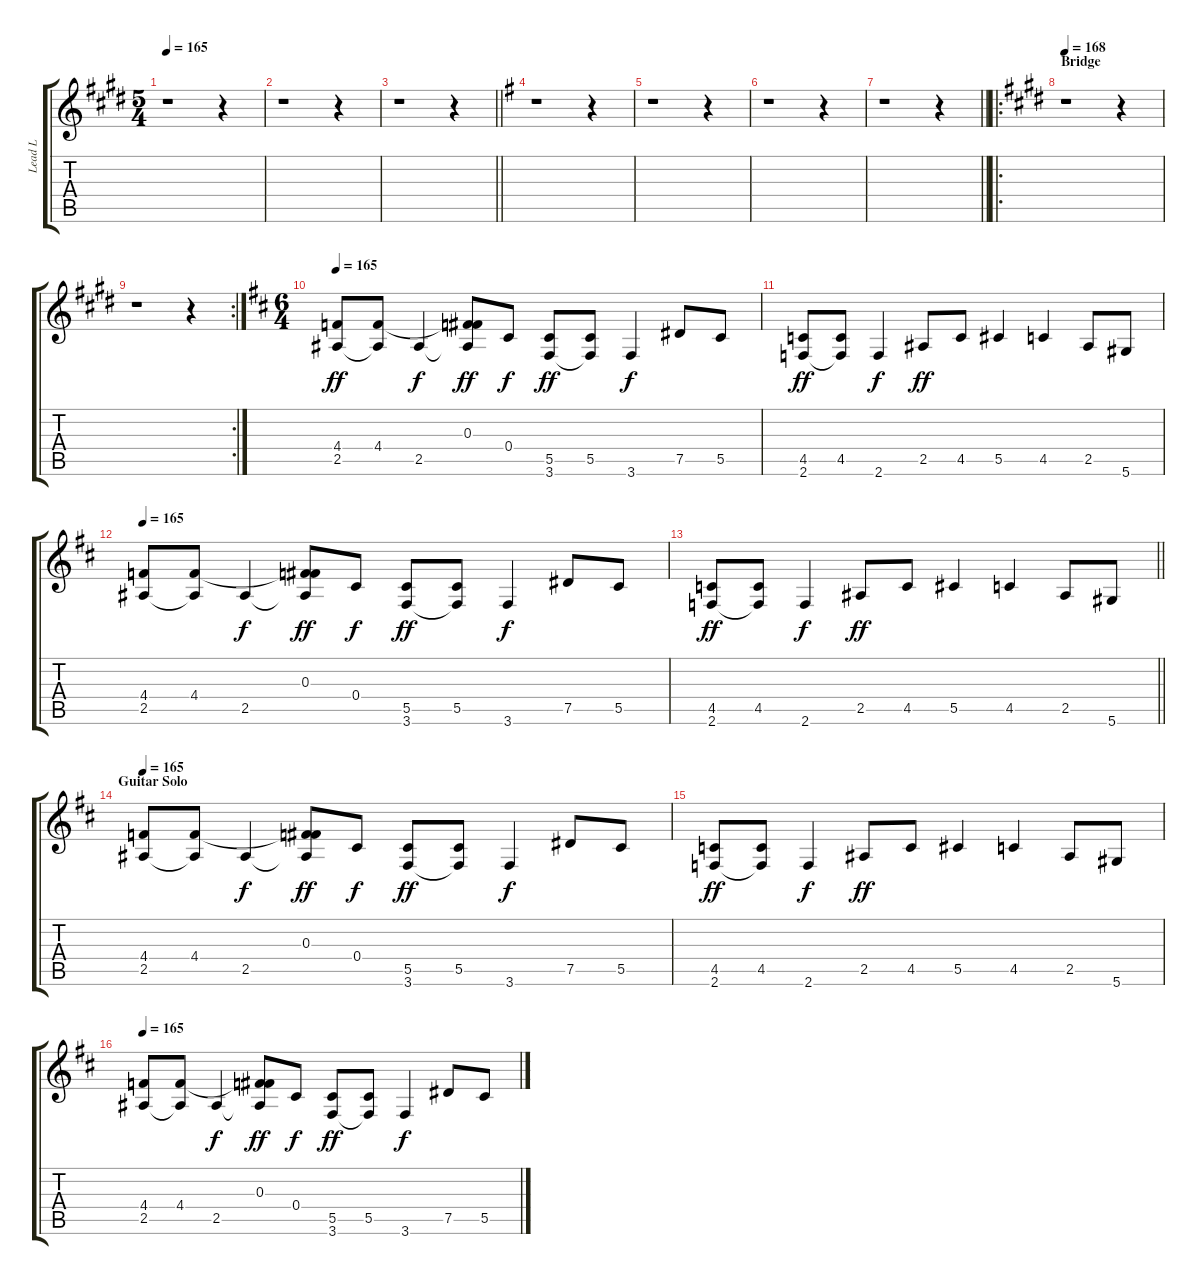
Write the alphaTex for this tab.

\track ("Lead L" "Lead L") {instrument distortionguitar}
\staff {score tabs}
\tuning (Eb4 Bb3 Gb3 Db3 Ab2 Eb2) {hide}
\ts (5 4)
\tempo 165
\clef g2
\ks e
r.1{dy ppp} r.4 |
r.1 r.4 |
\barLineRight lightlight
r.1 r.4 |
\ks g
r.1 r.4 |
r.1 r.4 |
r.1 r.4 |
\barLineRight lightlight
r.1 r.4 |
\ro
\section ("" "Bridge")
\tempo 168
\ks e
r.1 r.4 |
\rc 2
r.1 r.4 |
\ts (6 4)
\tempo 165
\ks d
(4.4 2.5).8{dy ff} (4.4 2.5{t}).8 2.5.4{dy f} (0.3 4.4{t} 2.5{t}).8{dy ff} 0.4.8{dy f} (5.5 3.6).8{dy ff} (5.5 3.6{t}).8 3.6.4{dy f} 7.5.8 5.5.8 |
(4.5 2.6).8{dy ff} (4.5 2.6{t}).8 2.6.4{dy f} 2.5.8{dy ff} 4.5.8 5.5.4 4.5.4 2.5.8 5.6.8 |
\tempo 165
(4.4 2.5).8 (4.4 2.5{t}).8 2.5.4{dy f} (0.3 4.4{t} 2.5{t}).8{dy ff} 0.4.8{dy f} (5.5 3.6).8{dy ff} (5.5 3.6{t}).8 3.6.4{dy f} 7.5.8 5.5.8 |
\barLineRight lightlight
(4.5 2.6).8{dy ff} (4.5 2.6{t}).8 2.6.4{dy f} 2.5.8{dy ff} 4.5.8 5.5.4 4.5.4 2.5.8 5.6.8 |
\section ("" "Guitar Solo")
\tempo 169
\tempo 165
(4.4 2.5).8 (4.4 2.5{t}).8 2.5.4{dy f} (0.3 4.4{t} 2.5{t}).8{dy ff} 0.4.8{dy f} (5.5 3.6).8{dy ff} (5.5 3.6{t}).8 3.6.4{dy f} 7.5.8 5.5.8 |
(4.5 2.6).8{dy ff} (4.5 2.6{t}).8 2.6.4{dy f} 2.5.8{dy ff} 4.5.8 5.5.4 4.5.4 2.5.8 5.6.8 |
\tempo 165
(4.4 2.5).8 (4.4 2.5{t}).8 2.5.4{dy f} (0.3 4.4{t} 2.5{t}).8{dy ff} 0.4.8{dy f} (5.5 3.6).8{dy ff} (5.5 3.6{t}).8 3.6.4{dy f} 7.5.8 5.5.8
